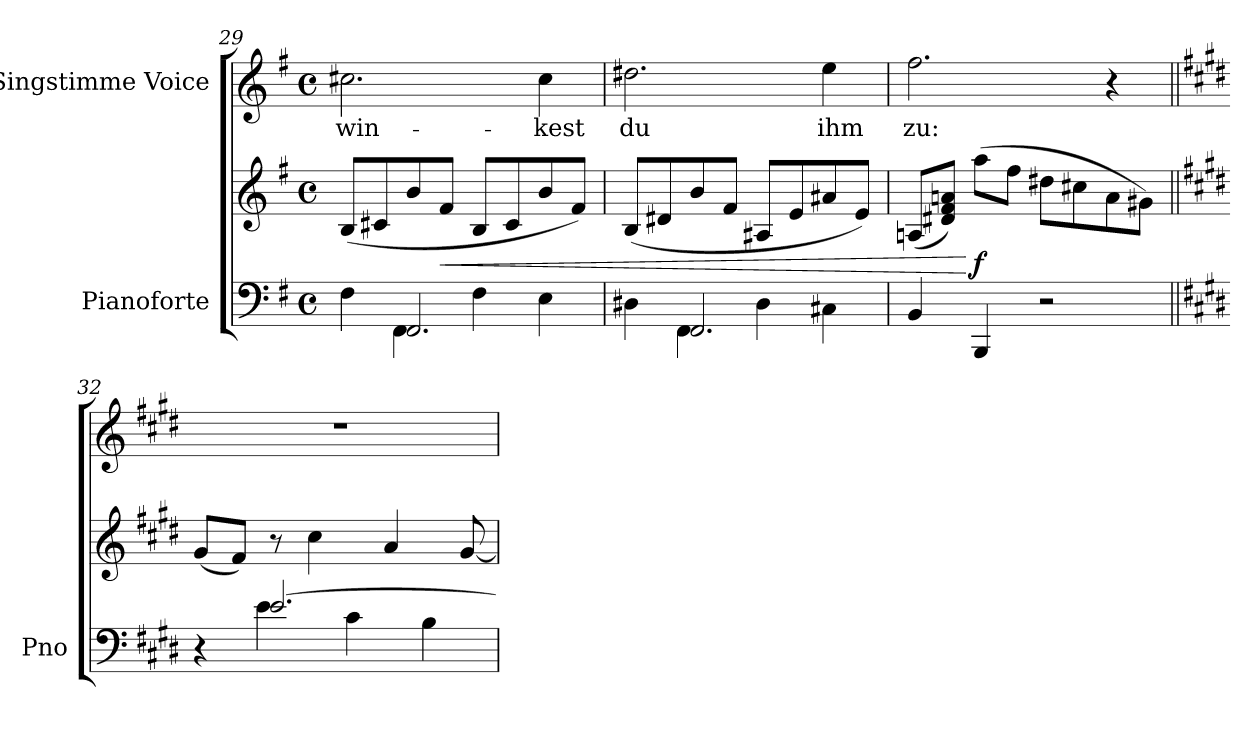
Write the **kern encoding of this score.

**kern	**kern	**dynam	**kern	**text
*part2	*part2	*part2	*part1	*part1
*staff3	*staff2	*staff2/3	*staff1	*staff1
*I"Pianoforte	*	*	*I"Singstimme Voice	*
*I'Pno	*	*	*	*
*clefF4	*clefG2	*	*clefG2	*
*k[f#]	*k[f#]	*	*k[f#]	*
*M4/4	*M4/4	*	*M4/4	*
*met(c)	*met(c)	*	*met(c)	*
=29	=29	=29	=29	=29
*^	*	*	*	*
4ryy	4F#\	(>8B/L	.	2.cc#X\	win-
.	.	8c#X/	.	.	.
2.FF#/	4FF#\	8b/	.	.	.
!	!	!	!LO:HP:b	!	!
.	.	8f#/J	<	.	.
.	4F#\	8B/L	.	.	.
.	.	8c#/	.	.	.
.	4E\	8b/	.	4cc#\	-kest
.	.	8f#/J)	.	.	.
=30	=30	=30	=30	=30	=30
4ryy	4D#X\	(>8B/L	.	2.dd#X\	du
.	.	8d#X/	.	.	.
2.FF#/	4FF#\	8b/	.	.	.
.	.	8f#/J	.	.	.
.	4D#\	8A#X/L	.	.	.
.	.	8e/	.	.	.
.	4C#X\	8a#X/	.	4ee\	ihm
.	.	8e/J)	.	.	.
*v	*v	*	*	*	*
=31	=31	=31	=31	=31
4BB/	(8An/L	.	2.ff#\	zu:
.	8d#X/ 8f#/ 8an/J)	.	.	.
!	!	!LO:DY:n=1:b	!	!
4BBB/	(8aa\L	[ f	.	.
.	8ff#\J	.	.	.
2r	8dd#X\L	.	.	.
.	8cc#X\	.	.	.
.	8a\	.	4r	.
.	8g#X\J)	.	.	.
=32||	=32||	=32||	=32||	=32||
*k[f#c#g#d#]	*k[f#c#g#d#]	*	*k[f#c#g#d#]	*
*^	*	*	*	*
4r	4ryy	(8g#/L	.	1r	.
.	.	8f#/J)	.	.	.
[2.e/	4e\	8r	.	.	.
.	.	4cc#\	.	.	.
.	4c#\	.	.	.	.
.	.	4a/	.	.	.
.	4B\	.	.	.	.
.	.	[>8g#/	.	.	.
*v	*v	*	*	*	*
=	=	=	=	=
*-	*-	*-	*-	*-
